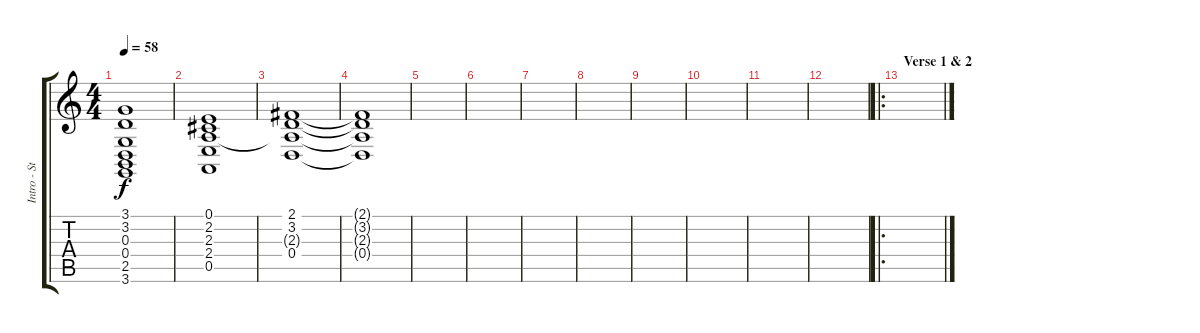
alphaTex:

\track ("Intro - Strings" "Intro - St") {instrument synthstrings1}
\staff {score tabs}
\tuning (E4 B3 G3 D3 A2 E2) {hide}
\ts (4 4)
\tempo 58
\clef g2
\ks c
(3.1 3.2 0.3 0.4 2.5 3.6).1{dy f} |
(0.1 2.2 2.3 2.4 0.5).1 |
(2.1 3.2 2.3{t} 0.4).1 |
(2.1{t} 3.2{t} 2.3{t} 0.4{t}).1 |
|
|
|
|
|
|
|
|
\ro
\section ("" "Verse 1 & 2")
